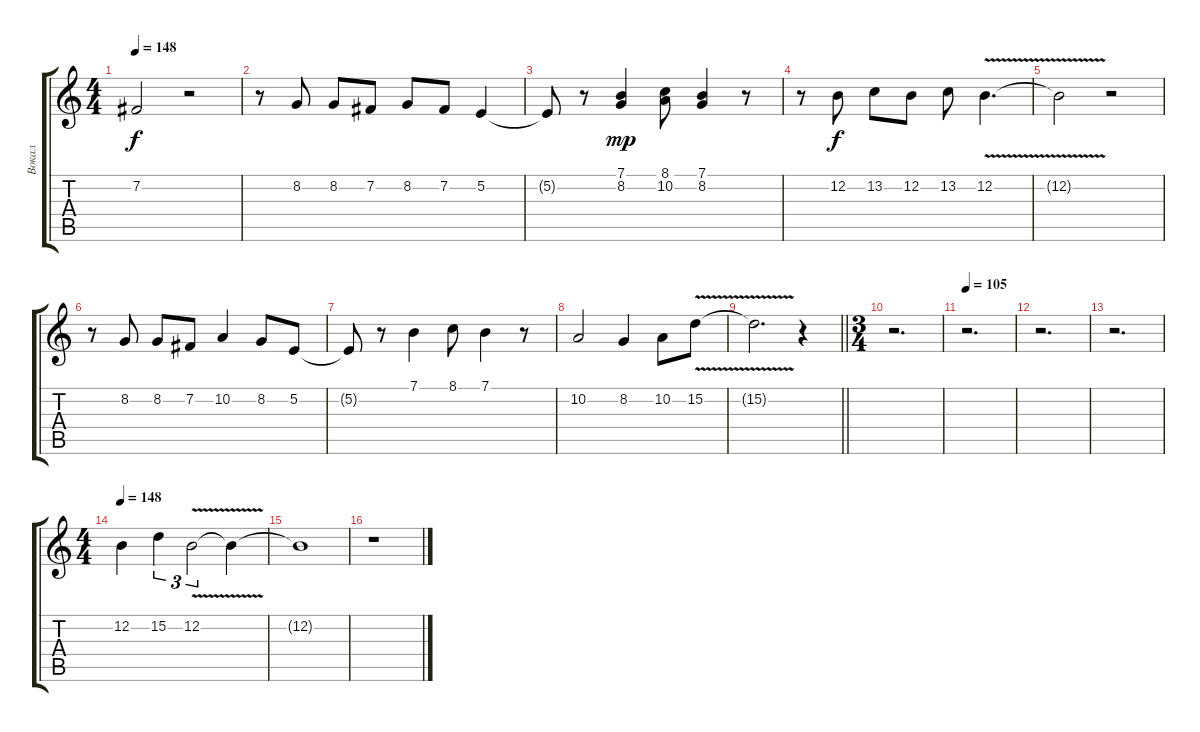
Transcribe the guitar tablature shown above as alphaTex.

\track ("Вокал" "Вокал") {instrument oboe}
\staff {score tabs}
\tuning (E4 B3 G3 D3 A2 E2) {hide}
\ts (4 4)
\tempo 148
\clef g2
\ks c
7.2{t}.2{dy f} r.2 |
r.8 8.2.8 8.2.8 7.2.8 8.2.8 7.2.8 5.2.4 |
5.2{t}.8 r.8 (7.1 8.2).4{dy mp} (8.1 10.2).8 (7.1 8.2).4 r.8 |
r.8 12.2.8{dy f} 13.2.8 12.2.8 13.2.8 12.2{v}.4{d} |
12.2{t}.2 r.2 |
r.8 8.2.8 8.2.8 7.2.8 10.2.4 8.2.8 5.2.8 |
5.2{t}.8 r.8 7.1.4 8.1.8 7.1.4 r.8 |
10.2.2 8.2.4 10.2.8 15.2{v}.8 |
\barLineRight lightlight
15.2{t}.2{d} r.4 |
\ts (3 4)
r.2{d} |
\tempo 105
r.2{d} |
r.2{d} |
r.2{d} |
\ts (4 4)
\tempo 148
12.2.4 15.2.4{tu (3 2)} 12.2{v}.2{tu (3 2)} 12.2{t}.4 |
12.2{t}.1 |
r.1
